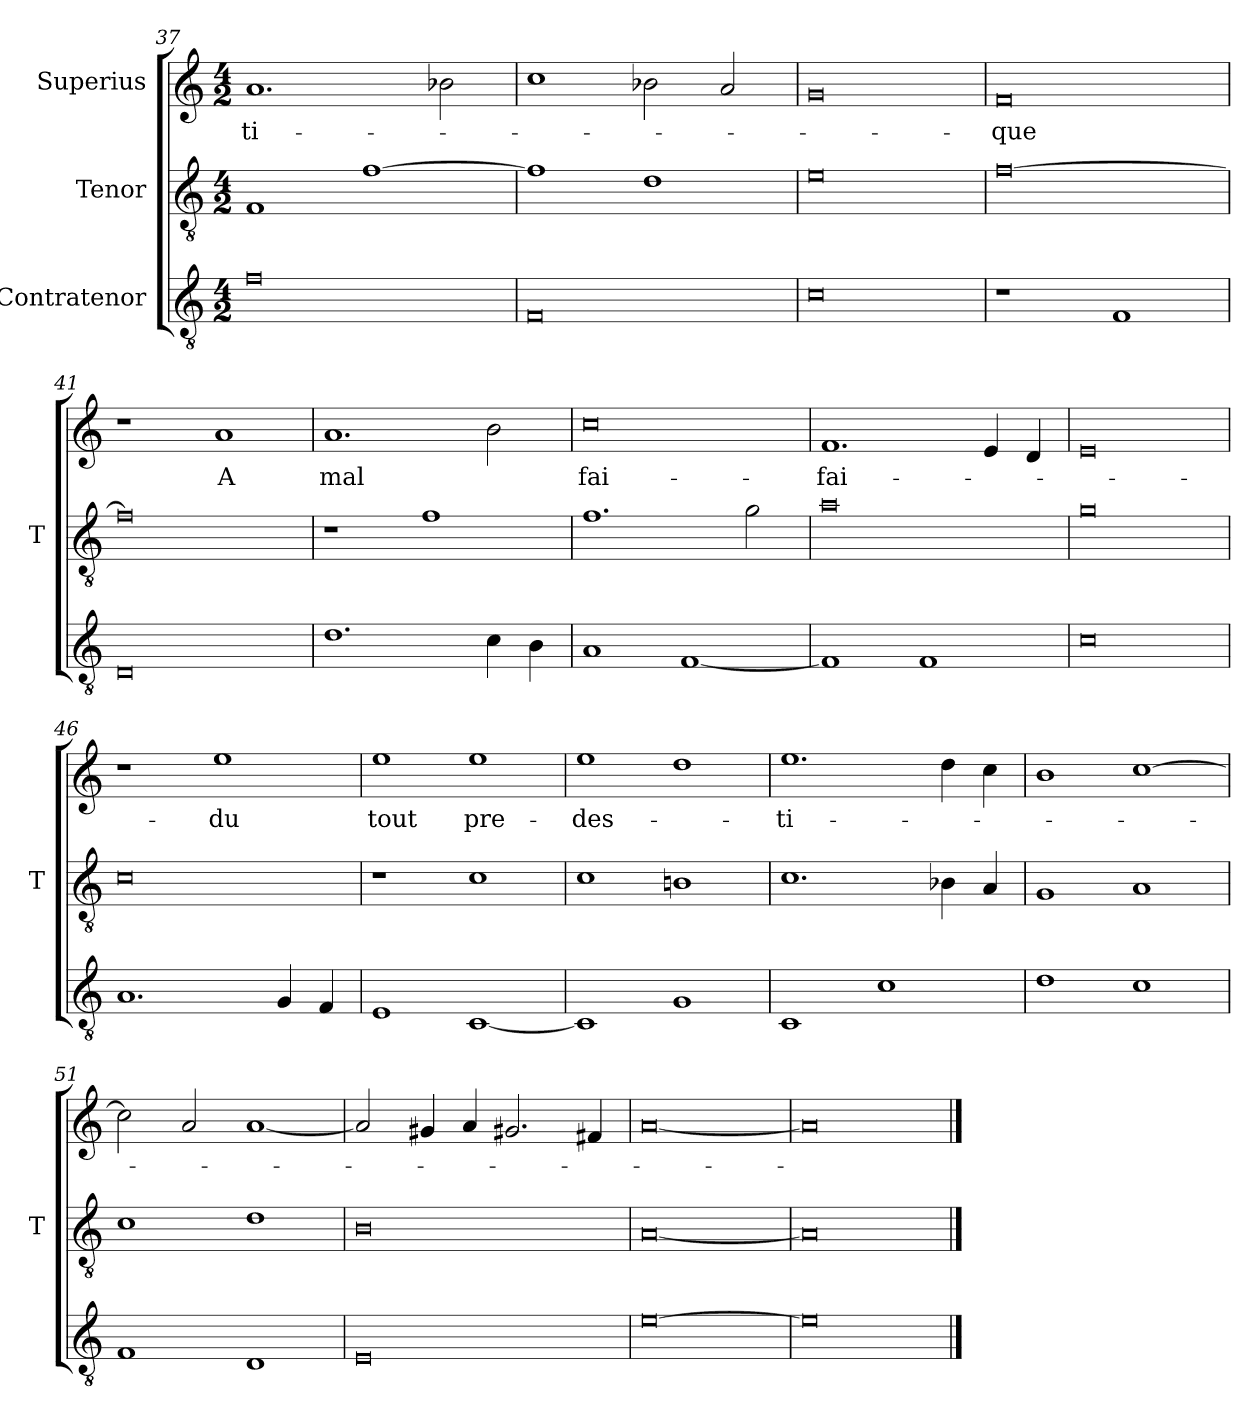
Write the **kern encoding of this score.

**kern	**kern	**kern	**text
*part3	*part2	*part1	*part1
*staff3	*staff2	*staff1	*staff1
*I"Contratenor	*I"Tenor	*I"Superius	*
*	*I'T	*	*
*clefGv2	*clefGv2	*clefG2	*
*M4/2	*M4/2	*M4/2	*
=37	=37	=37	=37
0f	1F	1.a	-ti-
.	[1f	.	.
.	.	2b-X	.
=38	=38	=38	=38
0F	1f]	1cc	.
.	1d	2b-X	.
.	.	2a	.
=39	=39	=39	=39
0c	0e	0g	.
=40	=40	=40	=40
1r	[0f	0f	-que
1F	.	.	.
=41	=41	=41	=41
0D	0f]	1r	.
.	.	1a	-A
=42	=42	=42	=42
1.d	1r	1.a	-mal
.	1f	.	.
4c	.	2b	.
4B	.	.	.
=43	=43	=43	=43
1A	1.f	0cc	fai-
[1F	.	.	.
.	2g	.	.
=44	=44	=44	=44
1F]	0a	1.f	-fai-
1F	.	.	.
.	.	4e	.
.	.	4d	.
=45	=45	=45	=45
0c	0g	0e	.
=46	=46	=46	=46
1.A	0c	1r	.
.	.	1ee	-du
4G	.	.	.
4F	.	.	.
=47	=47	=47	=47
1E	1r	1ee	-tout
[1C	1c	1ee	pre-
=48	=48	=48	=48
1C]	1c	1ee	-des-
1G	1Bn	1dd	.
=49	=49	=49	=49
1C	1.c	1.ee	-ti-
1c	.	.	.
.	4B-X	4dd	.
.	4A	4cc	.
=50	=50	=50	=50
1d	1G	1b	.
1c	1A	[1cc	.
=51	=51	=51	=51
1F	1c	2cc]	.
.	.	2a	.
1D	1d	[1a	.
=52	=52	=52	=52
0E	0B	2a]	.
.	.	4g#X	.
.	.	4a	.
.	.	2.g#X	.
.	.	4f#X	.
=53	=53	=53	=53
[0e	[0A	[0a	.
=54	=54	=54	=54
0e]	0A]	0a]	.
==	==	==	==
*-	*-	*-	*-
